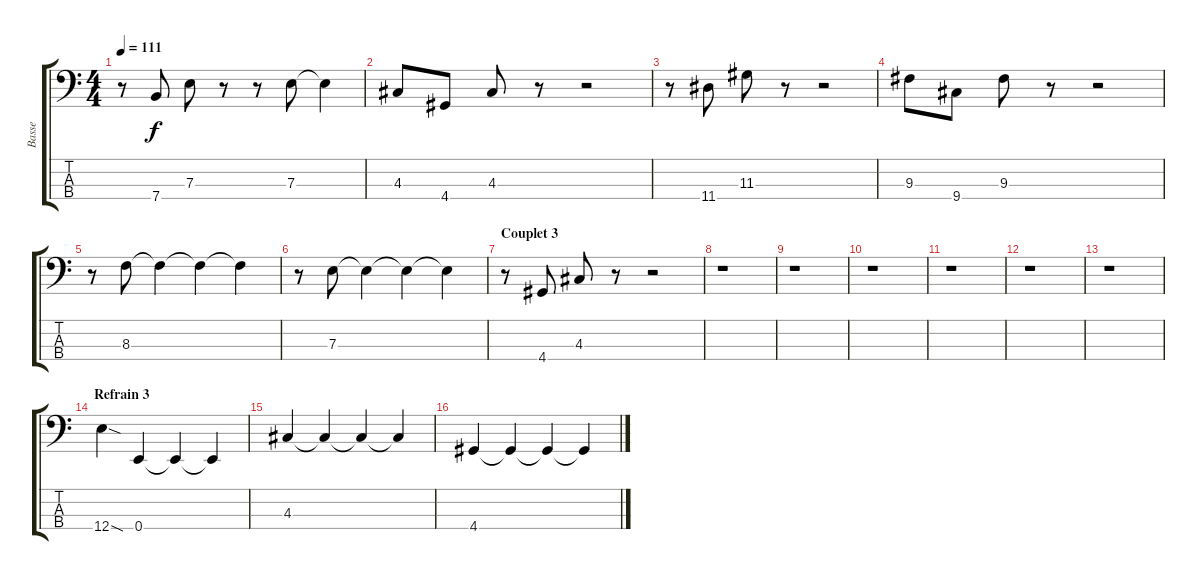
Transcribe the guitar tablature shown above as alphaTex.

\track ("Basse" "Basse") {instrument slapbass1}
\staff {score tabs}
\tuning (G2 D2 A1 E1) {hide}
\ts (4 4)
\tempo 111
\clef f4
\ks c
r.8{dy f} 7.4.8 7.3.8 r.8 r.8 7.3.8 7.3{t}.4 |
4.3.8 4.4.8 4.3.8 r.8 r.2 |
r.8 11.4.8 11.3.8 r.8 r.2 |
9.3.8 9.4.8 9.3.8 r.8 r.2 |
r.8 8.3.8 8.3{t}.4 8.3{t}.4 8.3{t}.4 |
r.8 7.3.8 7.3{t}.4 7.3{t}.4 7.3{t}.4 |
\section ("" "Couplet 3")
r.8 4.4.8 4.3.8 r.8 r.2 |
r.1 |
r.1 |
r.1 |
r.1 |
r.1 |
r.1 |
\section ("" "Refrain 3")
12.4{sod}.4 0.4.4 0.4{t}.4 0.4{t}.4 |
4.3.4 4.3{t}.4 4.3{t}.4 4.3{t}.4 |
4.4.4 4.4{t}.4 4.4{t}.4 4.4{t}.4
